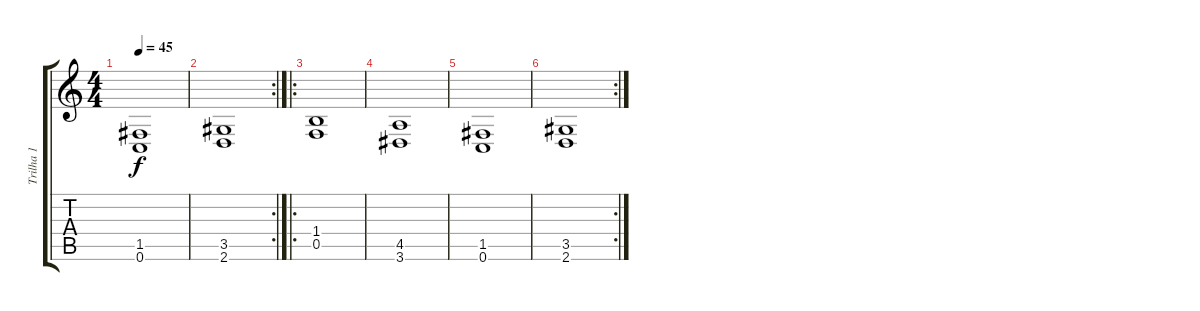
\track ("Trilha 1" "Trilha 1") {instrument acousticguitarnylon}
\staff {score tabs}
\tuning (C4 G3 Eb3 Bb2 F2 C2) {hide}
\ts (4 4)
\tempo 45
\clef g2
\ks c
(1.5 0.6).1{dy f} |
\rc 2
(3.5 2.6).1 |
\ro
(1.4 0.5).1{instrument distortionguitar} |
(4.5 3.6).1 |
(1.5 0.6).1 |
\rc 2
(3.5 2.6).1
